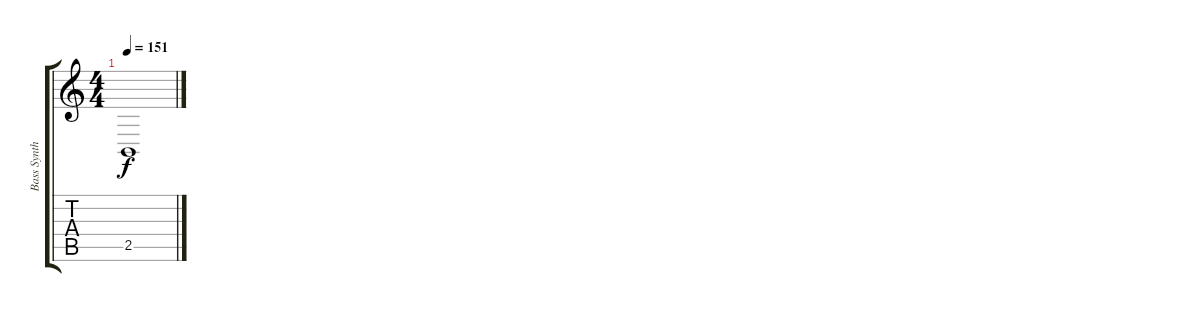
\track ("Bass Synth" "Bass Synth") {instrument synthbrass2}
\staff {score tabs}
\tuning (E4 B3 G3 D3 A2 E2) {hide}
\ts (4 4)
\tempo 151
\clef g2
\ks c
2.5{t}.1{dy f}
